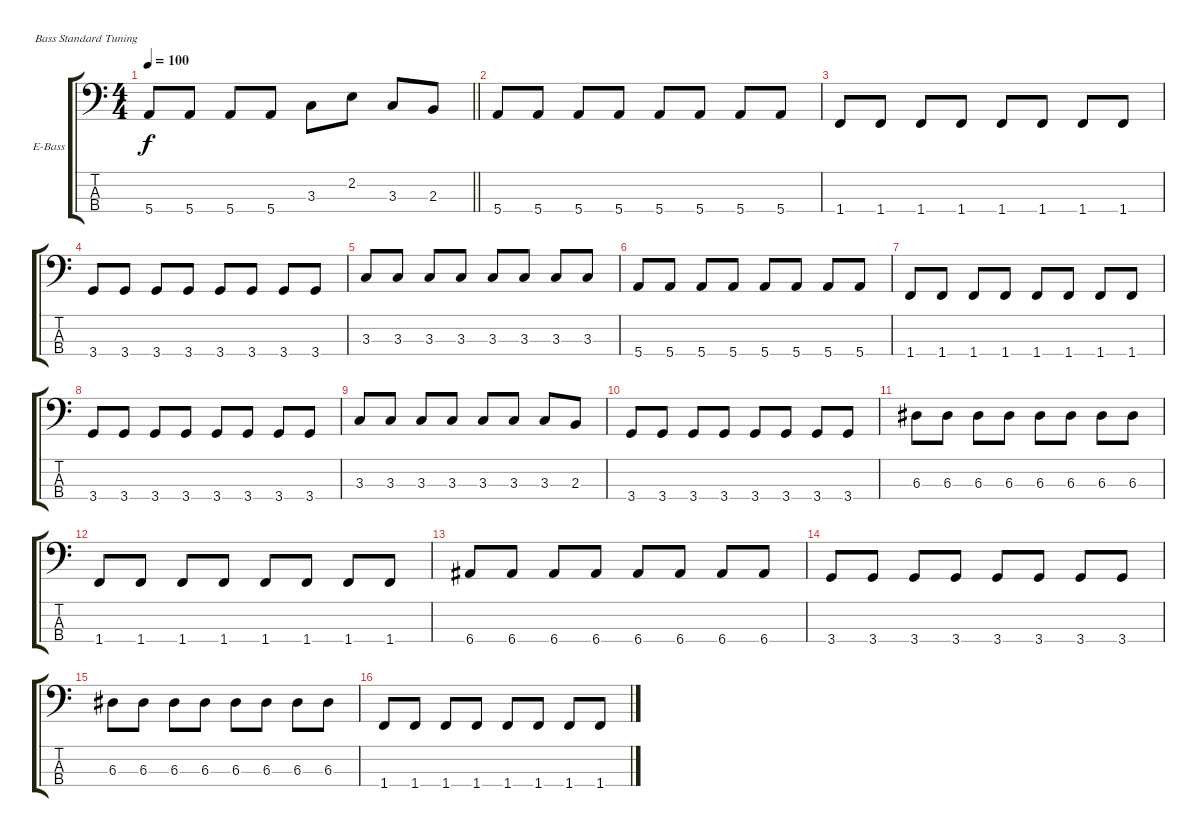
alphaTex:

\bracketExtendMode groupsimilarinstruments
\firstSystemTrackNameOrientation horizontal
\otherSystemsTrackNameOrientation horizontal
\track ("Bass" "E-Bass") {instrument electricbassfinger}
\staff {score tabs}
\tuning (G2 D2 A1 E1)
\ts (4 4)
\tempo 100
\clef f4
\barLineRight lightlight
\ks c
5.4.8{dy f} 5.4.8 5.4.8 5.4.8 3.3.8 2.2.8 3.3.8 2.3.8 |
5.4.8 5.4.8 5.4.8 5.4.8 5.4.8 5.4.8 5.4.8 5.4.8 |
1.4.8 1.4.8 1.4.8 1.4.8 1.4.8 1.4.8 1.4.8 1.4.8 |
3.4.8 3.4.8 3.4.8 3.4.8 3.4.8 3.4.8 3.4.8 3.4.8 |
3.3.8 3.3.8 3.3.8 3.3.8 3.3.8 3.3.8 3.3.8 3.3.8 |
5.4.8 5.4.8 5.4.8 5.4.8 5.4.8 5.4.8 5.4.8 5.4.8 |
1.4.8 1.4.8 1.4.8 1.4.8 1.4.8 1.4.8 1.4.8 1.4.8 |
3.4.8 3.4.8 3.4.8 3.4.8 3.4.8 3.4.8 3.4.8 3.4.8 |
3.3.8 3.3.8 3.3.8 3.3.8 3.3.8 3.3.8 3.3.8 2.3.8 |
3.4.8 3.4.8 3.4.8 3.4.8 3.4.8 3.4.8 3.4.8 3.4.8 |
6.3.8 6.3.8 6.3.8 6.3.8 6.3.8 6.3.8 6.3.8 6.3.8 |
1.4.8 1.4.8 1.4.8 1.4.8 1.4.8 1.4.8 1.4.8 1.4.8 |
6.4.8 6.4.8 6.4.8 6.4.8 6.4.8 6.4.8 6.4.8 6.4.8 |
3.4.8 3.4.8 3.4.8 3.4.8 3.4.8 3.4.8 3.4.8 3.4.8 |
6.3.8 6.3.8 6.3.8 6.3.8 6.3.8 6.3.8 6.3.8 6.3.8 |
1.4.8 1.4.8 1.4.8 1.4.8 1.4.8 1.4.8 1.4.8 1.4.8
